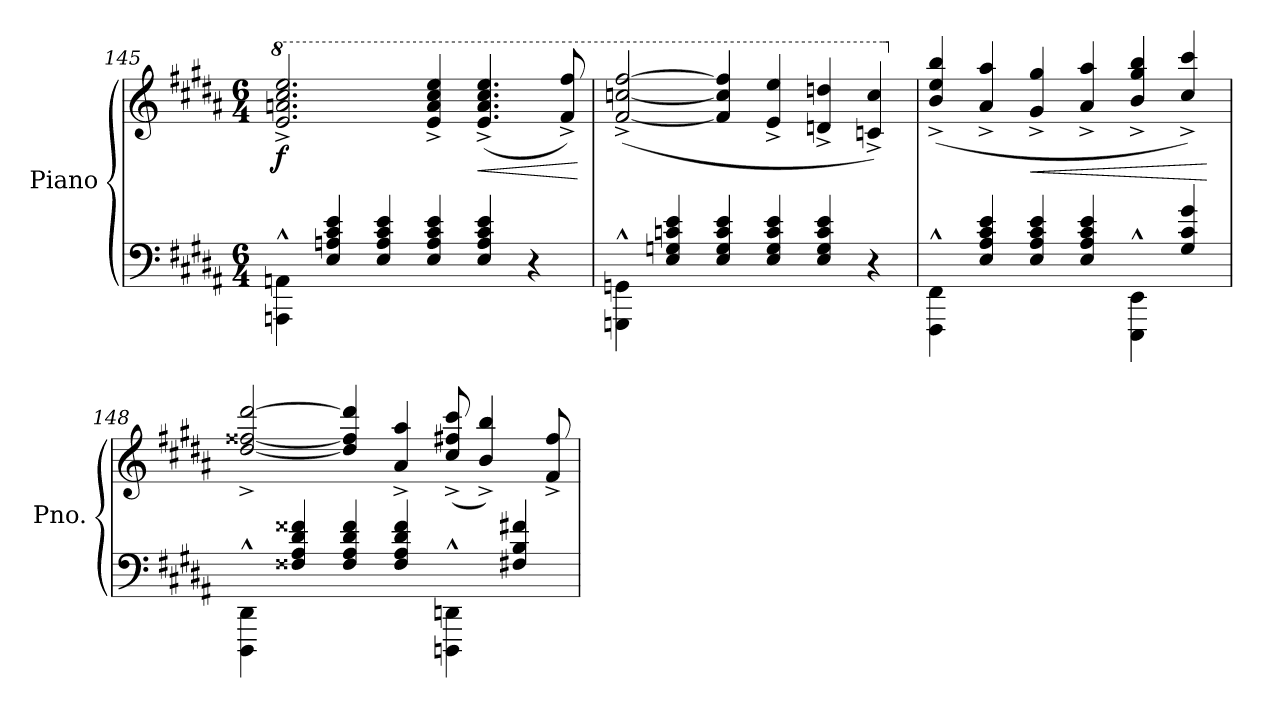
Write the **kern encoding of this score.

**kern	**kern	**dynam
*part1	*part1	*part1
*staff2	*staff1	*staff1/2
*I"Piano	*	*
*I'Pno.	*	*
!!LO:PB:g=z
*clefF4	*clefG2	*
*k[f#c#g#d#a#]	*k[f#c#g#d#a#]	*
*M6/4	*M6/4	*
*MM100	*MM100	*
*	*8va	*
=145	=145	=145
!	!	!LO:DY:b
4AAAn\^^ 4AAn\^^	2.ee/^ 2.aan/^ 2.ccc#/^ 2.eee/^	f
*	*MM120	*
4E/ 4An/ 4c#/ 4e/	.	.
4E/ 4A/ 4c#/ 4e/	.	.
4E/ 4A/ 4c#/ 4e/	4ee/^ 4aa/^ 4ccc#/^ 4eee/^	.
*	*MM100	*
!	!	!LO:HP:b
4E/ 4A/ 4c#/ 4e/	(>4.ee/^ 4.aa/^ 4.ccc#/^ 4.eee/^	<
4r	.	.
*	*MM130	*
.	8ff#/^ 8fff#/^)	.
.	.	[
=146	=146	=146
*	*MM100	*
4GGGn\^^ 4GGn\^^	(<[2ff#/^ [2cccn/^ [2fff#/^	.
*	*MM120	*
4E/ 4Gn/ 4cn/ 4e/	.	.
4E/ 4G/ 4c/ 4e/	4ff#/] 4ccc/] 4fff#/]	.
*	*MM125	*
4E/ 4G/ 4c/ 4e/	4ee/^ 4eee/^	.
4E/ 4G/ 4c/ 4e/	4ddn/^ 4dddn/^	.
4r	4ccn/^ 4ccc/^)	.
=147	=147	=147
*	*X8va	*
*	*MM100	*
4FFF#\^^ 4FF#\^^	(<4b/^ 4ee/^ 4bb/^	.
*	*MM125	*
4E/ 4A#/ 4c#/ 4e/	4a#/^ 4aa#/^	.
!	!	!LO:HP:b
4E/ 4A#/ 4c#/ 4e/	4g#/^ 4gg#/^	<
4E/ 4A#/ 4c#/ 4e/	4a#/^ 4aa#/^	.
*	*MM110	*
4EEE\^^ 4EE\^^	4b/^ 4gg#/^ 4bb/^	.
4G#/ 4c#/ 4g#/	4cc#/^ 4ccc#/^)	.
.	.	[
!!LO:LB:g=z
=148	=148	=148
*	*MM100	*
4DDD#\^^ 4DD#\^^	[2dd#/^ [2ff##X/^ [2ddd#/^	.
*	*MM110	*
4F##X/ 4A#/ 4d#/ 4f##X/	.	.
4F##/ 4A#/ 4d#/ 4f##/	4dd#/] 4ff##/] 4ddd#/]	.
4F##/ 4A#/ 4d#/ 4f##/	4a#/^ 4aa#/^	.
4DDDn\^^ 4DDn\^^	(<8cc#/^ 8ff#X/^ 8ccc#/^	.
*	*MM80	*
.	4b/^ 4bb/^)	.
*	*MM60	*
4F#X/ 4B/ 4f#X/	.	.
*	*MM110	*
.	8f#/^ 8ff#/^	.
=	=	=
*-	*-	*-
